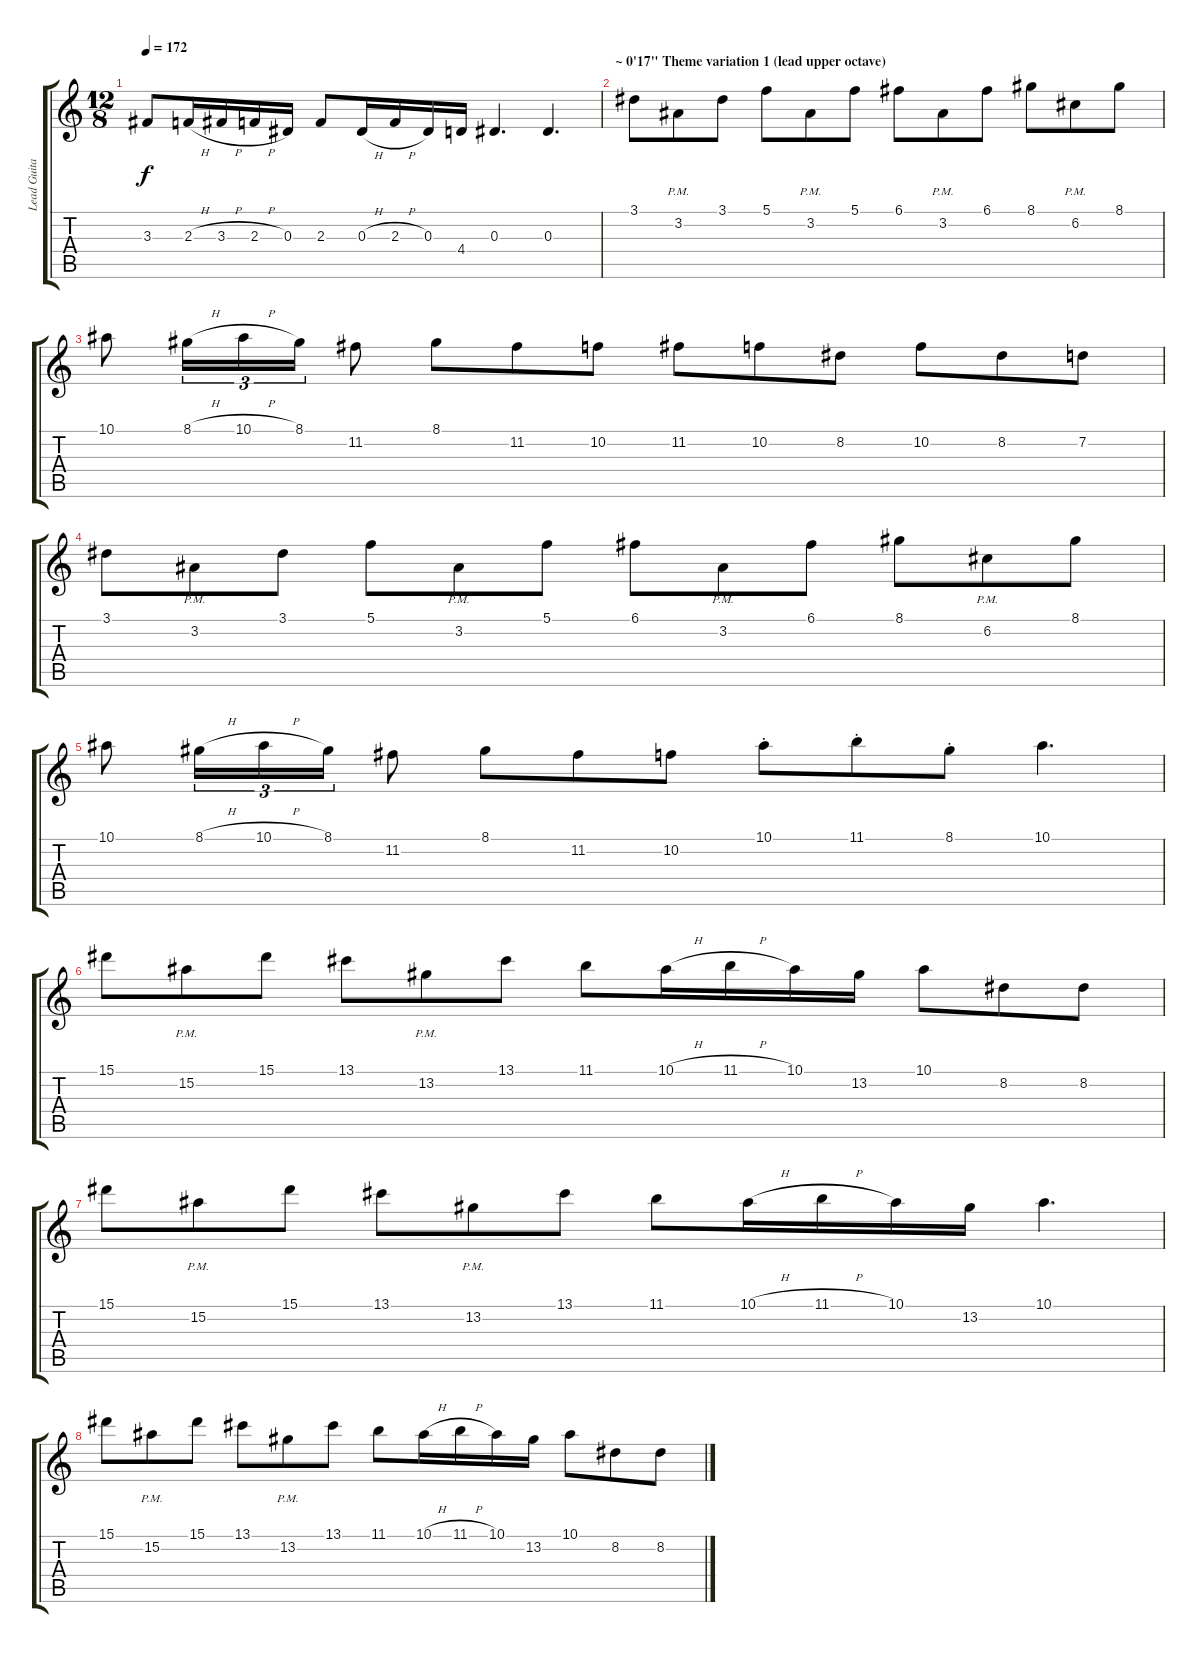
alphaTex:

\track ("Lead Guitar - Alex Kautz" "Lead Guita") {instrument distortionguitar}
\staff {score tabs}
\tuning (C4 G3 Eb3 Bb2 F2 C2) {hide}
\ts (12 8)
\tempo 172
\clef g2
\ks c
3.3.8{dy f} 2.3{h}.16 3.3{h}.16 2.3{h}.16 0.3.16 2.3.8 0.3{h}.16 2.3{h}.16 0.3.16 4.4.16 0.3.4{d} 0.3.4{d} |
\section ("" "~ 0'17\" Theme variation 1 (lead upper octave)")
3.1.8 3.2{pm}.8 3.1.8 5.1.8 3.2{pm}.8 5.1.8 6.1.8 3.2{pm}.8 6.1.8 8.1.8 6.2{pm}.8 8.1.8 |
10.1.8 8.1{h}.16{tu (3 2)} 10.1{h}.16{tu (3 2)} 8.1.16{tu (3 2)} 11.2.8 8.1.8 11.2.8 10.2.8 11.2.8 10.2.8 8.2.8 10.2.8 8.2.8 7.2.8 |
3.1.8 3.2{pm}.8 3.1.8 5.1.8 3.2{pm}.8 5.1.8 6.1.8 3.2{pm}.8 6.1.8 8.1.8 6.2{pm}.8 8.1.8 |
10.1.8 8.1{h}.16{tu (3 2)} 10.1{h}.16{tu (3 2)} 8.1.16{tu (3 2)} 11.2.8 8.1.8 11.2.8 10.2.8 10.1{st}.8 11.1{st}.8 8.1{st}.8 10.1.4{d} |
15.1.8 15.2{pm}.8 15.1.8 13.1.8 13.2{pm}.8 13.1.8 11.1.8 10.1{h}.16 11.1{h}.16 10.1.16 13.2.16 10.1.8 8.2.8 8.2.8 |
15.1.8 15.2{pm}.8 15.1.8 13.1.8 13.2{pm}.8 13.1.8 11.1.8 10.1{h}.16 11.1{h}.16 10.1.16 13.2.16 10.1.4{d} |
15.1.8 15.2{pm}.8 15.1.8 13.1.8 13.2{pm}.8 13.1.8 11.1.8 10.1{h}.16 11.1{h}.16 10.1.16 13.2.16 10.1.8 8.2.8 8.2.8
